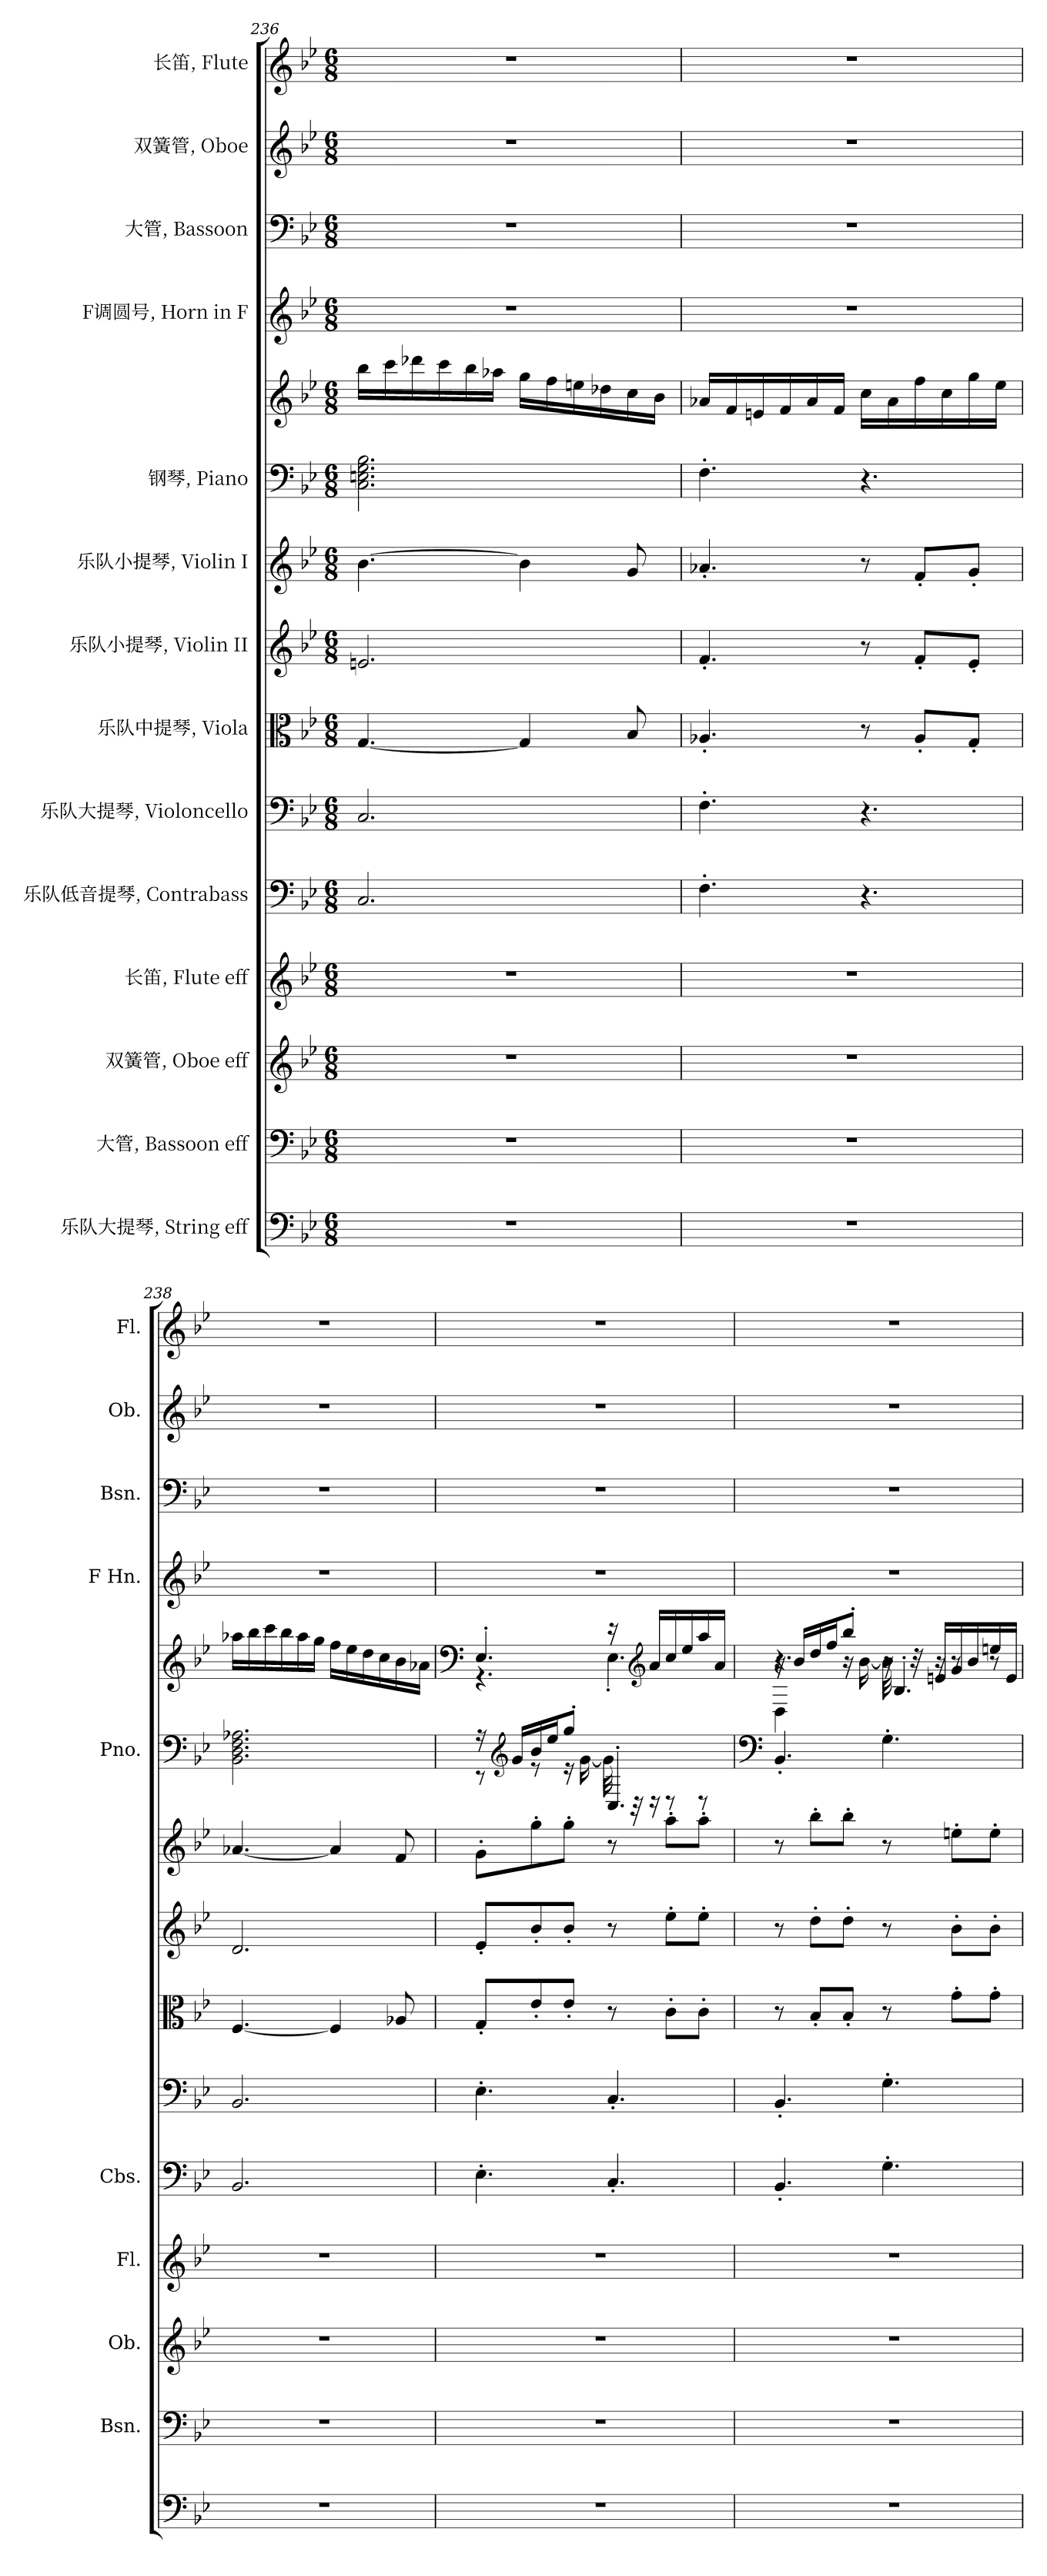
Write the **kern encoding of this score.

**kern	**kern	**kern	**kern	**kern	**kern	**kern	**kern	**kern	**kern	**kern	**kern	**kern	**kern	**kern
*part14	*part13	*part12	*part11	*part10	*part9	*part8	*part7	*part6	*part5	*part5	*part4	*part3	*part2	*part1
*staff15	*staff14	*staff13	*staff12	*staff11	*staff10	*staff9	*staff8	*staff7	*staff6	*staff5	*staff4	*staff3	*staff2	*staff1
*I"乐队大提琴, String eff	*I"大管, Bassoon eff	*I"双簧管, Oboe eff	*I"长笛, Flute eff	*I"乐队低音提琴, Contrabass	*I"乐队大提琴, Violoncello	*I"乐队中提琴, Viola	*I"乐队小提琴, Violin II	*I"乐队小提琴, Violin I	*I"钢琴, Piano	*	*I"F调圆号, Horn in F	*I"大管, Bassoon	*I"双簧管, Oboe	*I"长笛, Flute
*	*I'Bsn.	*I'Ob.	*I'Fl.	*I'Cbs.	*	*	*	*	*I'Pno.	*	*I'F Hn.	*I'Bsn.	*I'Ob.	*I'Fl.
!!LO:PB:g=z
*clefF4	*clefF4	*clefG2	*clefG2	*clefF4	*clefF4	*clefC3	*clefG2	*clefG2	*clefF4	*clefG2	*clefG2	*clefF4	*clefG2	*clefG2
*	*	*	*	*ITrd7c12	*	*	*	*	*	*	*ITrd4c7	*	*	*
*k[b-e-]	*k[b-e-]	*k[b-e-]	*k[b-e-]	*k[b-e-]	*k[b-e-]	*k[b-e-]	*k[b-e-]	*k[b-e-]	*k[b-e-]	*k[b-e-]	*k[b-e-a-]	*k[b-e-]	*k[b-e-]	*k[b-e-]
*M6/8	*M6/8	*M6/8	*M6/8	*M6/8	*M6/8	*M6/8	*M6/8	*M6/8	*M6/8	*M6/8	*M6/8	*M6/8	*M6/8	*M6/8
=236	=236	=236	=236	=236	=236	=236	=236	=236	=236	=236	=236	=236	=236	=236
2.r	2.r	2.r	2.r	2.CC/	2.C/	[4.G/	2.en/	[4.b-\	2.C\ 2.En\ 2.G\ 2.B-\	16bb-\LL	2.r	2.r	2.r	2.r
.	.	.	.	.	.	.	.	.	.	16ccc\	.	.	.	.
.	.	.	.	.	.	.	.	.	.	16ddd-X\	.	.	.	.
.	.	.	.	.	.	.	.	.	.	16ccc\	.	.	.	.
.	.	.	.	.	.	.	.	.	.	16bb-\	.	.	.	.
.	.	.	.	.	.	.	.	.	.	16aa-X\JJ	.	.	.	.
.	.	.	.	.	.	4G/]	.	4b-\]	.	16gg\LL	.	.	.	.
.	.	.	.	.	.	.	.	.	.	16ff\	.	.	.	.
.	.	.	.	.	.	.	.	.	.	16een\	.	.	.	.
.	.	.	.	.	.	.	.	.	.	16dd-X\	.	.	.	.
.	.	.	.	.	.	8B-/	.	8g/	.	16cc\	.	.	.	.
.	.	.	.	.	.	.	.	.	.	16b-\JJ	.	.	.	.
=237	=237	=237	=237	=237	=237	=237	=237	=237	=237	=237	=237	=237	=237	=237
2.r	2.r	2.r	2.r	4.FF'\	4.F'\	4.A-X'/	4.f'/	4.a-X'/	4.F'\	16a-X/LL	2.r	2.r	2.r	2.r
.	.	.	.	.	.	.	.	.	.	16f/	.	.	.	.
.	.	.	.	.	.	.	.	.	.	16en/	.	.	.	.
.	.	.	.	.	.	.	.	.	.	16f/	.	.	.	.
.	.	.	.	.	.	.	.	.	.	16a-/	.	.	.	.
.	.	.	.	.	.	.	.	.	.	16f/JJ	.	.	.	.
.	.	.	.	4.r	4.r	8r	8r	8r	4.r	16cc\LL	.	.	.	.
.	.	.	.	.	.	.	.	.	.	16a-\	.	.	.	.
.	.	.	.	.	.	8A-'/L	8f'/L	8f'/L	.	16ff\	.	.	.	.
.	.	.	.	.	.	.	.	.	.	16cc\	.	.	.	.
.	.	.	.	.	.	8G'/J	8e-'/J	8g'/J	.	16gg\	.	.	.	.
.	.	.	.	.	.	.	.	.	.	16ee-\JJ	.	.	.	.
!!LO:PB:g=z
=238	=238	=238	=238	=238	=238	=238	=238	=238	=238	=238	=238	=238	=238	=238
2.r	2.r	2.r	2.r	2.BBB-/	2.BB-/	[4.F/	2.d/	[4.a-X/	2.BB-\ 2.D\ 2.F\ 2.A-X\	16aa-X\LL	2.r	2.r	2.r	2.r
.	.	.	.	.	.	.	.	.	.	16bb-\	.	.	.	.
.	.	.	.	.	.	.	.	.	.	16ccc\	.	.	.	.
.	.	.	.	.	.	.	.	.	.	16bb-\	.	.	.	.
.	.	.	.	.	.	.	.	.	.	16aa-\	.	.	.	.
.	.	.	.	.	.	.	.	.	.	16gg\JJ	.	.	.	.
.	.	.	.	.	.	4F/]	.	4a-/]	.	16ff\LL	.	.	.	.
.	.	.	.	.	.	.	.	.	.	16ee-\	.	.	.	.
.	.	.	.	.	.	.	.	.	.	16dd\	.	.	.	.
.	.	.	.	.	.	.	.	.	.	16cc\	.	.	.	.
.	.	.	.	.	.	8A-X/	.	8f/	.	16b-\	.	.	.	.
.	.	.	.	.	.	.	.	.	.	16a-X\JJ	.	.	.	.
=239	=239	=239	=239	=239	=239	=239	=239	=239	=239	=239	=239	=239	=239	=239
*	*	*	*	*	*	*	*	*	*	*clefF4	*	*	*	*
*	*	*	*	*	*	*	*	*	*^	*^	*	*	*	*
2.r	2.r	2.r	2.r	4.EE-'\	4.E-'\	8G'/L	8e-'/L	8g'\L	16r	8r	4.E-'/	4.r	2.r	2.r	2.r	2.r
*	*	*	*	*	*	*	*	*	*clefG2	*	*	*	*	*	*	*
.	.	.	.	.	.	.	.	.	16g/LL	.	.	.	.	.	.	.
.	.	.	.	.	.	8e-'/	8b-'/	8gg'\	16b-/	8r	.	.	.	.	.	.
.	.	.	.	.	.	.	.	.	16ee-/J	.	.	.	.	.	.	.
.	.	.	.	.	.	8e-'/J	8b-'/J	8gg'\J	8gg'/J	16r	.	.	.	.	.	.
.	.	.	.	.	.	.	.	.	.	[16g\	.	.	.	.	.	.
.	.	.	.	4.CC'/	4.C'/	8r	8r	8r	4.C'/	32g\]	16r	4.E-'\	.	.	.	.
.	.	.	.	.	.	.	.	.	.	32r	.	.	.	.	.	.
*	*	*	*	*	*	*	*	*	*	*	*clefG2	*	*	*	*	*
.	.	.	.	.	.	.	.	.	.	16r	16a/LL	.	.	.	.	.
.	.	.	.	.	.	8c'\L	8ee-'\L	8aa'\L	.	8r	16cc/	.	.	.	.	.
.	.	.	.	.	.	.	.	.	.	.	16ee-/	.	.	.	.	.
.	.	.	.	.	.	8c'\J	8ee-'\J	8aa'\J	.	8r	16aa/	.	.	.	.	.
.	.	.	.	.	.	.	.	.	.	.	16a/JJ	.	.	.	.	.
*	*	*	*	*	*	*	*	*	*v	*v	*	*	*	*	*	*
*	*	*	*	*	*	*	*	*	*	*v	*v	*	*	*	*
!!LO:PB:g=z
=240	=240	=240	=240	=240	=240	=240	=240	=240	=240	=240	=240	=240	=240	=240
*	*	*	*	*	*	*	*	*	*clefF4	*	*	*	*	*
*	*	*	*	*	*	*	*	*	*	*^	*	*	*	*
*	*	*	*	*	*	*	*	*	*	*	*^	*	*	*	*
2.r	2.r	2.r	2.r	4.BBB-'/	4.BB-'/	8r	8r	8r	4.BB-'/	16r	4D\	4.r	2.r	2.r	2.r	2.r
.	.	.	.	.	.	.	.	.	.	16b-/LL	.	.	.	.	.	.
.	.	.	.	.	.	8B-'/L	8dd'\L	8bb-'\L	.	16dd/	.	.	.	.	.	.
.	.	.	.	.	.	.	.	.	.	16ff/J	.	.	.	.	.	.
.	.	.	.	.	.	8B-'/J	8dd'\J	8bb-'\J	.	8bb-'/J	16r	.	.	.	.	.
.	.	.	.	.	.	.	.	.	.	.	[16b-\	.	.	.	.	.
.	.	.	.	4.GG'\	4.G'\	8r	8r	8r	4.G'\	16r	32b-\]	4.B-'/	.	.	.	.
.	.	.	.	.	.	.	.	.	.	.	32r	.	.	.	.	.
.	.	.	.	.	.	.	.	.	.	16en/LL	16r	.	.	.	.	.
.	.	.	.	.	.	8g'\L	8b-'\L	8een'\L	.	16g/	8r	.	.	.	.	.
.	.	.	.	.	.	.	.	.	.	16b-/	.	.	.	.	.	.
.	.	.	.	.	.	8g'\J	8b-'\J	8ee'\J	.	16een/	8r	.	.	.	.	.
.	.	.	.	.	.	.	.	.	.	16e/JJ	.	.	.	.	.	.
*	*	*	*	*	*	*	*	*	*	*v	*v	*v	*	*	*	*
=	=	=	=	=	=	=	=	=	=	=	=	=	=	=
*-	*-	*-	*-	*-	*-	*-	*-	*-	*-	*-	*-	*-	*-	*-
